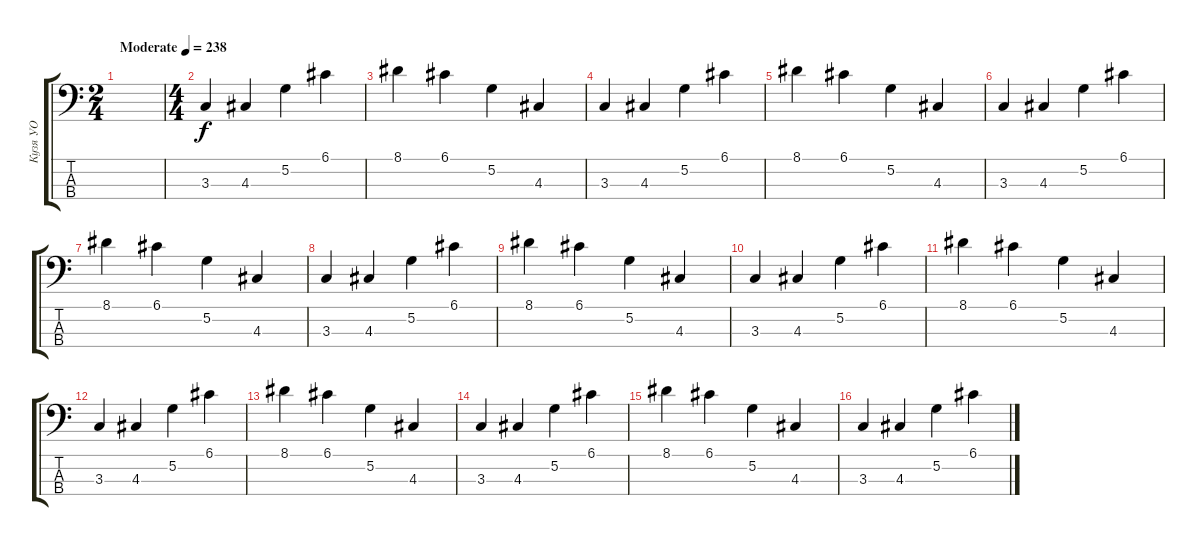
\track ("Кузя УО" "Кузя УО") {instrument electricbassfinger}
\staff {score tabs}
\tuning (G2 D2 A1 E1) {hide}
\ts (2 4)
\tempo (238 "Moderate")
\clef f4
\ks c
|
\ts (4 4)
3.3.4 4.3.4 5.2.4 6.1.4 |
8.1.4 6.1.4 5.2.4 4.3.4 |
3.3.4 4.3.4 5.2.4 6.1.4 |
8.1.4 6.1.4 5.2.4 4.3.4 |
3.3.4 4.3.4 5.2.4 6.1.4 |
8.1.4 6.1.4 5.2.4 4.3.4 |
3.3.4 4.3.4 5.2.4 6.1.4 |
8.1.4 6.1.4 5.2.4 4.3.4 |
3.3.4 4.3.4 5.2.4 6.1.4 |
8.1.4 6.1.4 5.2.4 4.3.4 |
3.3.4 4.3.4 5.2.4 6.1.4 |
8.1.4 6.1.4 5.2.4 4.3.4 |
3.3.4 4.3.4 5.2.4 6.1.4 |
8.1.4 6.1.4 5.2.4 4.3.4 |
3.3.4 4.3.4 5.2.4 6.1.4
